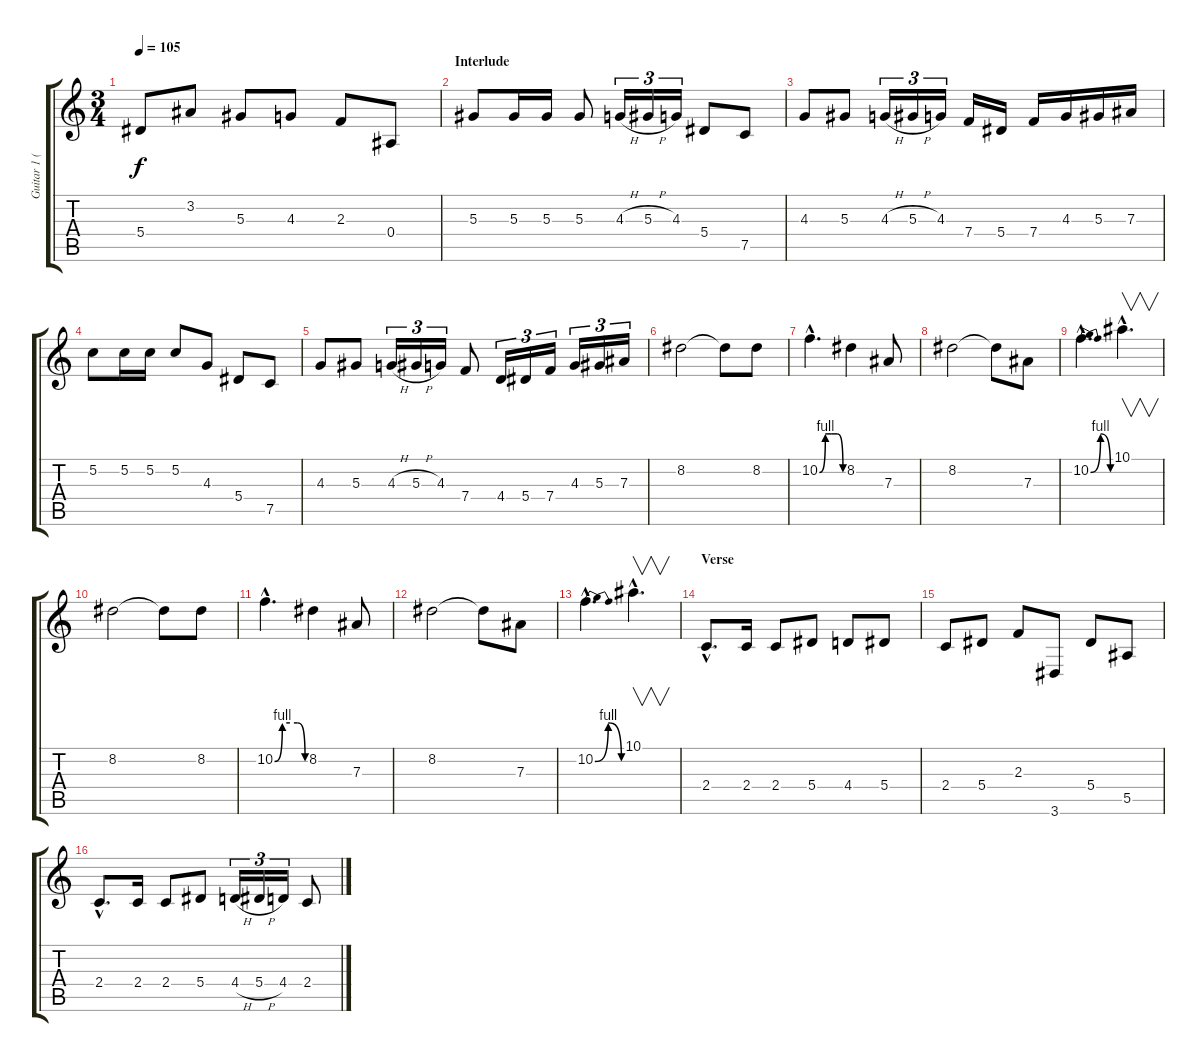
\track ("Guitar 1 (Lead)" "Guitar 1 (") {instrument overdrivenguitar}
\staff {score tabs}
\tuning (C4 G3 Eb3 Bb2 F2 C2) {hide}
\ts (3 4)
\tempo 105
\clef g2
\ks c
5.4.8{dy f} 3.2.8 5.3.8 4.3.8 2.3.8 0.4.8 |
\section ("" "Interlude")
5.3.8 5.3.16 5.3.16 5.3.8 4.3{h}.16{tu (3 2)} 5.3{h}.16{tu (3 2)} 4.3.16{tu (3 2)} 5.4.8 7.5.8 |
4.3.8 5.3.8 4.3{h}.16{tu (3 2)} 5.3{h}.16{tu (3 2)} 4.3.16{tu (3 2)} 7.4.16 5.4.16 7.4.16 4.3.16 5.3.16 7.3.16 |
5.2.8 5.2.16 5.2.16 5.2.8 4.3.8 5.4.8 7.5.8 |
4.3.8 5.3.8 4.3{h}.16{tu (3 2)} 5.3{h}.16{tu (3 2)} 4.3.16{tu (3 2)} 7.4.8 4.4.16{tu (3 2)} 5.4.16{tu (3 2)} 7.4.16{tu (3 2)} 4.3.16{tu (3 2)} 5.3.16{tu (3 2)} 7.3.16{tu (3 2)} |
8.2.2 8.2{t}.8 8.2.8 |
10.2{be (custom 0 0 15 4 30 4 45 4 60 0) hac}.4{d} 8.2.4 7.3.8 |
8.2.2 8.2{t}.8 7.3.8 |
10.2{be (bendrelease 0 0 15 4 45 4 60 0) hac}.4{d} 10.1{hac}.4{v d} |
8.2.2 8.2{t}.8 8.2.8 |
10.2{be (custom 0 0 15 4 30 4 45 4 60 0) hac}.4{d} 8.2.4 7.3.8 |
8.2.2 8.2{t}.8 7.3.8 |
10.2{be (bendrelease 0 0 15 4 45 4 60 0) hac}.4{d} 10.1{hac}.4{v d} |
\section ("" "Verse")
2.4{hac}.8{d} 2.4.16 2.4.8 5.4.8 4.4.8 5.4.8 |
2.4.8 5.4.8 2.3.8 3.6.8 5.4.8 5.5.8 |
2.4{hac}.8{d} 2.4.16 2.4.8 5.4.8 4.4{h}.16{tu (3 2)} 5.4{h}.16{tu (3 2)} 4.4.16{tu (3 2)} 2.4.8
